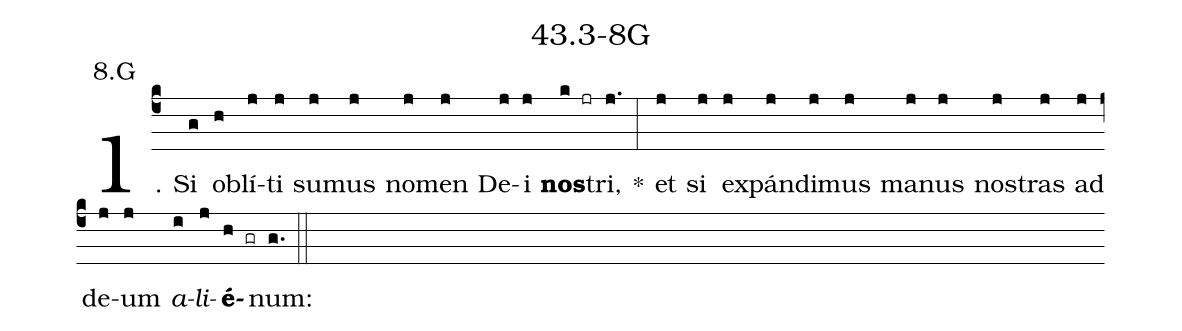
name: 43.3-8G;
annotation: 8.G;
%%
(c4)1. Si(g) ob(h)lí(j)ti(j) su(j)mus(j) no(j)men(j) De(j)i(j) <b>nos</b>(k jr)tri,(j.) *(:) et(j) si(j) ex(j)pán(j)di(j)mus(j) ma(j)nus(j) nos(j)tras(j) ad(j) de(j)um(j) <i>a</i>(i)<i>li</i>(j)<b>é</b>(h gr)num:(g.) (::)
